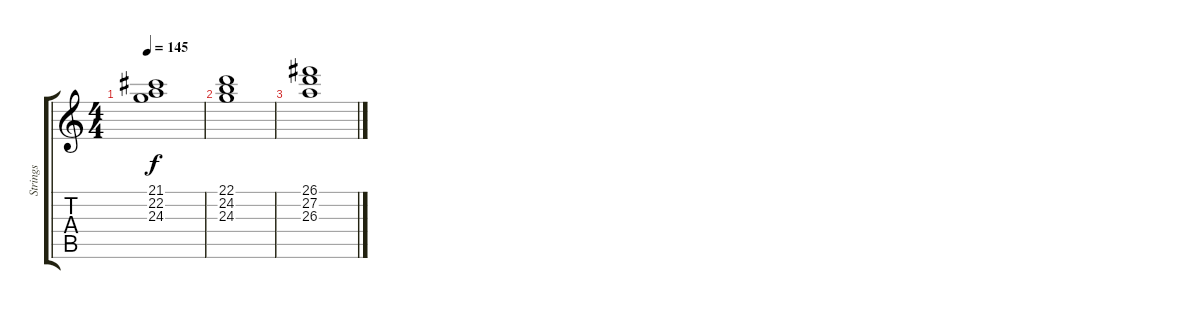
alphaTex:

\track ("Strings" "Strings") {instrument stringensemble1}
\staff {score tabs}
\tuning (E4 B3 G3 D3 A2 E2) {hide}
\ts (4 4)
\tempo 145
\clef g2
\ks c
(21.1 22.2 24.3).1{dy f} |
(22.1 24.2 24.3).1 |
(26.1 27.2 26.3).1
